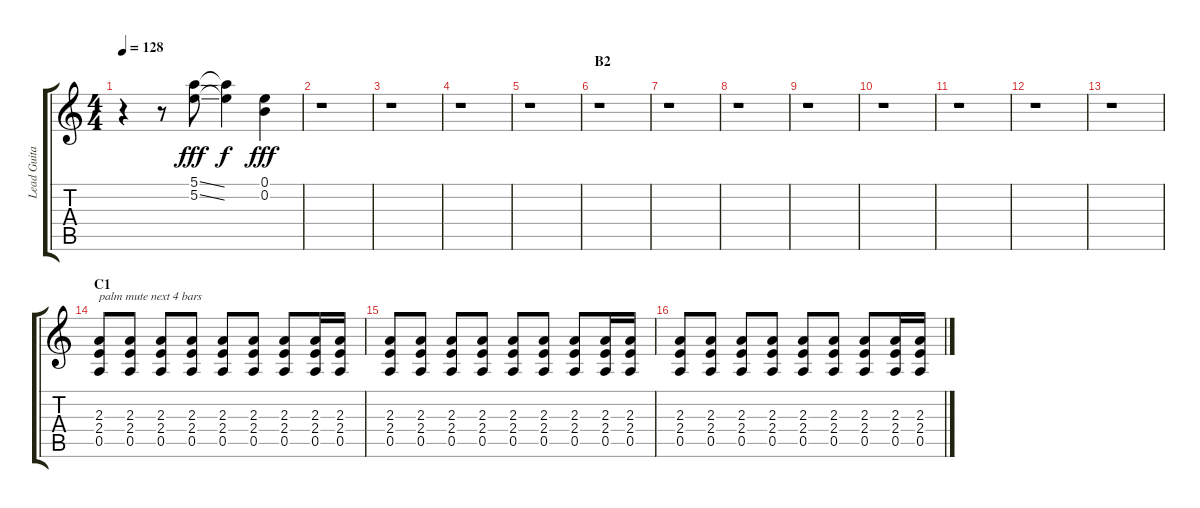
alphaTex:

\track ("Lead Guitar 1" "Lead Guita") {instrument overdrivenguitar}
\staff {score tabs}
\tuning (E4 B3 G3 D3 A2 E2) {hide}
\ts (4 4)
\tempo 128
\clef g2
\ks c
r.4{dy fff} r.8 (5.1{ss} 5.2{ss}).8 (5.1{t} 5.2{t}).4{dy f} (0.1 0.2).4{dy fff} |
r.1 |
r.1 |
r.1 |
r.1 |
\section ("" "B2")
r.1 |
r.1 |
r.1 |
r.1 |
r.1 |
r.1 |
r.1 |
r.1 |
\section ("" "C1")
(2.3 2.4 0.5).8{txt "palm mute next 4 bars"} (2.3 2.4 0.5).8 (2.3 2.4 0.5).8 (2.3 2.4 0.5).8 (2.3 2.4 0.5).8 (2.3 2.4 0.5).8 (2.3 2.4 0.5).8 (2.3 2.4 0.5).16 (2.3 2.4 0.5).16 |
(2.3 2.4 0.5).8 (2.3 2.4 0.5).8 (2.3 2.4 0.5).8 (2.3 2.4 0.5).8 (2.3 2.4 0.5).8 (2.3 2.4 0.5).8 (2.3 2.4 0.5).8 (2.3 2.4 0.5).16 (2.3 2.4 0.5).16 |
(2.3 2.4 0.5).8 (2.3 2.4 0.5).8 (2.3 2.4 0.5).8 (2.3 2.4 0.5).8 (2.3 2.4 0.5).8 (2.3 2.4 0.5).8 (2.3 2.4 0.5).8 (2.3 2.4 0.5).16 (2.3 2.4 0.5).16
